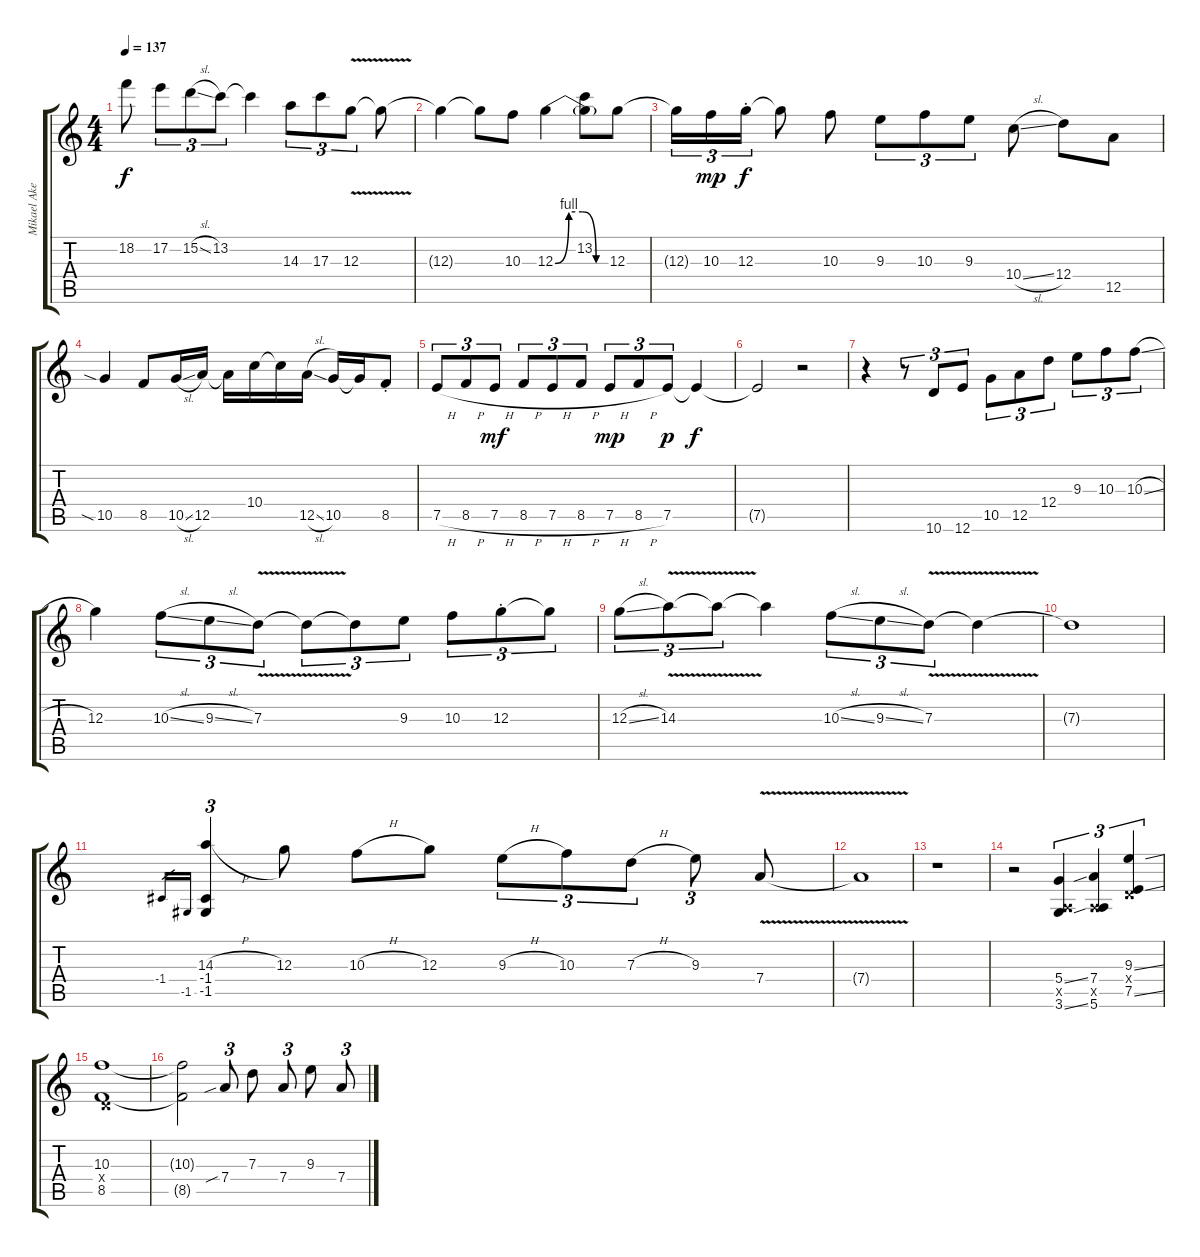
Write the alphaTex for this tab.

\track ("Mikael Akerfeldt (Acoustique et solo)" "Mikael Ake") {instrument acousticguitarsteel}
\staff {score tabs}
\tuning (E4 B3 G3 D3 A2 E2) {hide}
\ts (4 4)
\tempo 137
\clef g2
\ks c
18.2{t}.8{dy f} 17.2.8{tu (3 2)} 15.2{sl}.8{tu (3 2)} 13.2.8{tu (3 2)} 13.2{t}.4 14.3.8{tu (3 2)} 17.3.8{tu (3 2)} 12.3{v}.8{tu (3 2)} 12.3{t}.8 |
12.3{t}.4 12.3{t}.8 10.3.8 12.3{be (custom 0 0 15 4 30 4 45 0 60 0)}.4 (13.2 12.3{t}).8 12.3.8 |
12.3{t}.16{tu (3 2)} 10.3.16{tu (3 2) dy mp} 12.3{st}.16{tu (3 2) dy f} 12.3{t}.8 10.3.8 9.3.8{tu (3 2)} 10.3.8{tu (3 2)} 9.3.8{tu (3 2)} 10.4{sl}.8 12.4.8 12.5.8 |
10.5{sia}.4 8.5.8 10.5{sl}.16 12.5.16 12.5{t}.16 10.4.16 10.4{t}.16 12.5{sl}.16 10.5.16 10.5{t}.16 8.5{st}.8 |
7.5{h}.8{tu (3 2)} 8.5{h}.8{tu (3 2)} 7.5{h}.8{tu (3 2) dy mf} 8.5{h}.8{tu (3 2)} 7.5{h}.8{tu (3 2)} 8.5{h}.8{tu (3 2)} 7.5{h}.8{tu (3 2) dy mp} 8.5{h}.8{tu (3 2)} 7.5.8{tu (3 2) dy p} 7.5{t}.4{dy f} |
7.5{t}.2 r.2 |
r.4 r.8{tu (3 2)} 10.6.8{tu (3 2)} 12.6.8{tu (3 2)} 10.5.8{tu (3 2)} 12.5.8{tu (3 2)} 12.4.8{tu (3 2)} 9.3.8{tu (3 2)} 10.3.8{tu (3 2)} 10.3{sl}.8{tu (3 2)} |
12.3.4 10.3{sl}.8{tu (3 2)} 9.3{sl}.8{tu (3 2)} 7.3{v}.8{tu (3 2)} 7.3{t}.8{tu (3 2)} 7.3{t}.8{tu (3 2)} 9.3.8{tu (3 2)} 10.3.8{tu (3 2)} 12.3{st}.8{tu (3 2)} 12.3{t}.8{tu (3 2)} |
12.3{sl}.8{tu (3 2)} 14.3{v}.8{tu (3 2)} 14.3{t}.8{tu (3 2)} 14.3{t}.4 10.3{sl}.8{tu (3 2)} 9.3{sl}.8{tu (3 2)} 7.3{v}.8{tu (3 2)} 7.3{t}.4 |
7.3{t}.1 |
-1.4.16{gr} -1.5.16{gr} (14.3{h} -1.4 -1.5).4{tu (3 2)} 12.3.8 10.3{h}.8 12.3.8 9.3{h}.8{tu (3 2)} 10.3.8{tu (3 2)} 7.3{h}.8{tu (3 2)} 9.3.8{tu (3 2)} 7.4{v}.8 |
7.4{t}.1 |
r.1 |
r.2 (5.4{ss} 0.5{x} 3.6{ss}).4{tu (3 2)} (7.4 0.5{x} 5.6).4{tu (3 2)} (9.3{ss} 0.4{x} 7.5{ss}).4{tu (3 2)} |
(10.3 0.4{x} 8.5).1 |
(10.3{t} 8.5{t}).2 7.4{sib}.8{tu (3 2)} 7.3.8 7.4.8{tu (3 2)} 9.3.8 7.4.8{tu (3 2)}
